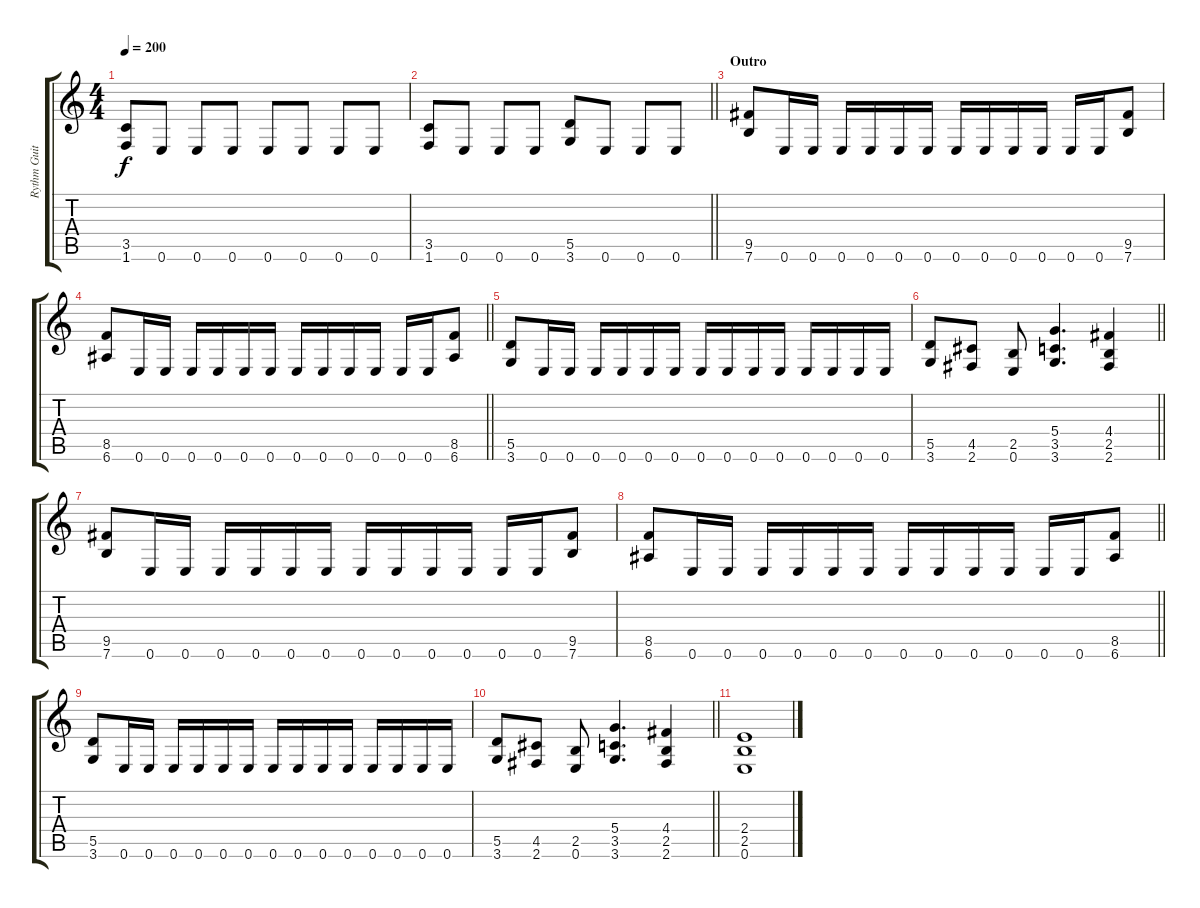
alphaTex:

\track ("Rythm Guitar- Distortion" "Rythm Guit") {instrument distortionguitar}
\staff {score tabs}
\tuning (E4 B3 G3 D3 A2 E2) {hide}
\ts (4 4)
\tempo 200
\clef g2
\ks c
(3.5 1.6).8{dy f} 0.6.8 0.6.8 0.6.8 0.6.8 0.6.8 0.6.8 0.6.8 |
\barLineRight lightlight
(3.5 1.6).8 0.6.8 0.6.8 0.6.8 (5.5 3.6).8 0.6.8 0.6.8 0.6.8 |
\section ("" "Outro")
(9.5 7.6).8 0.6.16 0.6.16 0.6.16 0.6.16 0.6.16 0.6.16 0.6.16 0.6.16 0.6.16 0.6.16 0.6.16 0.6.16 (9.5 7.6).8 |
\barLineRight lightlight
(8.5 6.6).8 0.6.16 0.6.16 0.6.16 0.6.16 0.6.16 0.6.16 0.6.16 0.6.16 0.6.16 0.6.16 0.6.16 0.6.16 (8.5 6.6).8 |
(5.5 3.6).8 0.6.16 0.6.16 0.6.16 0.6.16 0.6.16 0.6.16 0.6.16 0.6.16 0.6.16 0.6.16 0.6.16 0.6.16 0.6.16 0.6.16 |
\barLineRight lightlight
(5.5 3.6).8 (4.5 2.6).8 (2.5 0.6).8 (5.4 3.5 3.6).4{d} (4.4 2.5 2.6).4 |
(9.5 7.6).8 0.6.16 0.6.16 0.6.16 0.6.16 0.6.16 0.6.16 0.6.16 0.6.16 0.6.16 0.6.16 0.6.16 0.6.16 (9.5 7.6).8 |
\barLineRight lightlight
(8.5 6.6).8 0.6.16 0.6.16 0.6.16 0.6.16 0.6.16 0.6.16 0.6.16 0.6.16 0.6.16 0.6.16 0.6.16 0.6.16 (8.5 6.6).8 |
(5.5 3.6).8 0.6.16 0.6.16 0.6.16 0.6.16 0.6.16 0.6.16 0.6.16 0.6.16 0.6.16 0.6.16 0.6.16 0.6.16 0.6.16 0.6.16 |
\barLineRight lightlight
(5.5 3.6).8 (4.5 2.6).8 (2.5 0.6).8 (5.4 3.5 3.6).4{d} (4.4 2.5 2.6).4 |
(2.4 2.5 0.6).1
